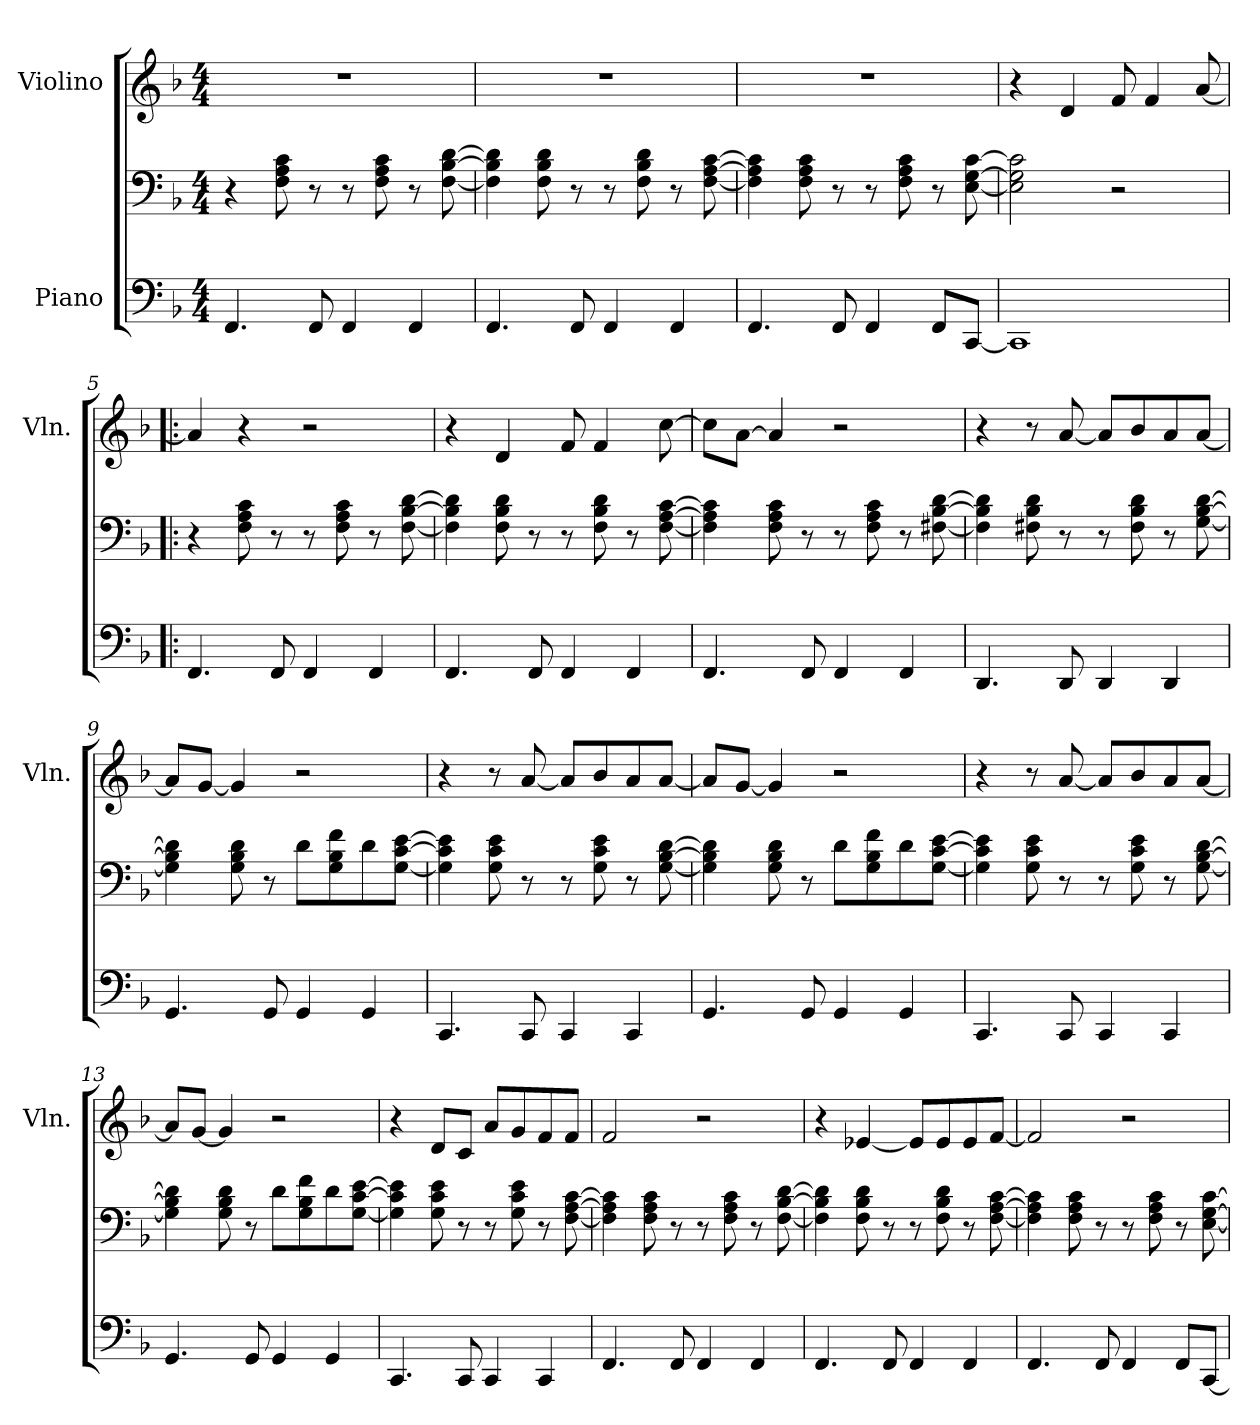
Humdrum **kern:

**kern	**kern	**kern
*part2	*part2	*part1
*staff3	*staff2	*staff1
*I"Piano	*	*I"Violino
*	*	*I'Vln.
*clefF4	*clefF4	*clefG2
*k[b-]	*k[b-]	*k[b-]
*M4/4	*M4/4	*M4/4
=1	=1	=1
4.FF/	4r	1r
.	8F\ 8A\ 8c\	.
8FF/	8r	.
4FF/	8r	.
.	8F\ 8A\ 8c\	.
4FF/	8r	.
.	[8F\ [8B-\ [8d\	.
=2	=2	=2
4.FF/	4F\] 4B-\] 4d\]	1r
.	8F\ 8B-\ 8d\	.
8FF/	8r	.
4FF/	8r	.
.	8F\ 8B-\ 8d\	.
4FF/	8r	.
.	[8F\ [8A\ [8c\	.
=3	=3	=3
4.FF/	4F\] 4A\] 4c\]	1r
.	8F\ 8A\ 8c\	.
8FF/	8r	.
4FF/	8r	.
.	8F\ 8A\ 8c\	.
8FF/L	8r	.
[8CC/J	[8E\ [8G\ [8c\	.
=4	=4	=4
1CC]	2E\] 2G\] 2c\]	4r
.	.	4d/
.	2r	8f/
.	.	4f/
.	.	[8a/
=5!|:	=5!|:	=5!|:
4.FF/	4r	4a/]
.	8F\ 8A\ 8c\	4r
8FF/	8r	.
4FF/	8r	2r
.	8F\ 8A\ 8c\	.
4FF/	8r	.
.	[8F\ [8B-\ [8d\	.
!!LO:LB:g=z
=6	=6	=6
4.FF/	4F\] 4B-\] 4d\]	4r
.	8F\ 8B-\ 8d\	4d/
8FF/	8r	.
4FF/	8r	8f/
.	8F\ 8B-\ 8d\	4f/
4FF/	8r	.
.	[8F\ [8A\ [8c\	[8cc\
=7	=7	=7
4.FF/	4F\] 4A\] 4c\]	8cc\L]
.	.	[8a\J
.	8F\ 8A\ 8c\	4a/]
8FF/	8r	.
4FF/	8r	2r
.	8F\ 8A\ 8c\	.
4FF/	8r	.
.	[8F#X\ [8B-\ [8d\	.
=8	=8	=8
4.DD/	4F#\] 4B-\] 4d\]	4r
.	8F#X\ 8B-\ 8d\	8r
8DD/	8r	[8a/
4DD/	8r	8a/L]
.	8F#\ 8B-\ 8d\	8b-/
4DD/	8r	8a/
.	[8G\ [8B-\ [8d\	[8a/J
=9	=9	=9
4.GG/	4G\] 4B-\] 4d\]	8a/L]
.	.	[8g/J
.	8G\ 8B-\ 8d\	4g/]
8GG/	8r	.
4GG/	8d\L	2r
.	8G\ 8B-\ 8f\	.
4GG/	8d\	.
.	[8G\ [8c\ [8e\J	.
=10	=10	=10
4.CC/	4G\] 4c\] 4e\]	4r
.	8G\ 8c\ 8e\	8r
8CC/	8r	[8a/
4CC/	8r	8a/L]
.	8G\ 8c\ 8e\	8b-/
4CC/	8r	8a/
.	[8G\ [8B-\ [8d\	[8a/J
!!LO:LB:g=z
=11	=11	=11
4.GG/	4G\] 4B-\] 4d\]	8a/L]
.	.	[8g/J
.	8G\ 8B-\ 8d\	4g/]
8GG/	8r	.
4GG/	8d\L	2r
.	8G\ 8B-\ 8f\	.
4GG/	8d\	.
.	[8G\ [8c\ [8e\J	.
=12	=12	=12
4.CC/	4G\] 4c\] 4e\]	4r
.	8G\ 8c\ 8e\	8r
8CC/	8r	[8a/
4CC/	8r	8a/L]
.	8G\ 8c\ 8e\	8b-/
4CC/	8r	8a/
.	[8G\ [8B-\ [8d\	[8a/J
=13	=13	=13
4.GG/	4G\] 4B-\] 4d\]	8a/L]
.	.	[8g/J
.	8G\ 8B-\ 8d\	4g/]
8GG/	8r	.
4GG/	8d\L	2r
.	8G\ 8B-\ 8f\	.
4GG/	8d\	.
.	[8G\ [8c\ [8e\J	.
=14	=14	=14
4.CC/	4G\] 4c\] 4e\]	4r
.	8G\ 8c\ 8e\	8d/L
8CC/	8r	8c/J
4CC/	8r	8a/L
.	8G\ 8c\ 8e\	8g/
4CC/	8r	8f/
.	[8F\ [8A\ [8c\	8f/J
=15	=15	=15
4.FF/	4F\] 4A\] 4c\]	2f/
.	8F\ 8A\ 8c\	.
8FF/	8r	.
4FF/	8r	2r
.	8F\ 8A\ 8c\	.
4FF/	8r	.
.	[8F\ [8B-\ [8d\	.
!!LO:LB:g=z
=16	=16	=16
4.FF/	4F\] 4B-\] 4d\]	4r
.	8F\ 8B-\ 8d\	[4e-X/
8FF/	8r	.
4FF/	8r	8e-/L]
.	8F\ 8B-\ 8d\	8e-/
4FF/	8r	8e-/
.	[8F\ [8A\ [8c\	[8f/J
=17	=17	=17
4.FF/	4F\] 4A\] 4c\]	2f/]
.	8F\ 8A\ 8c\	.
8FF/	8r	.
4FF/	8r	2r
.	8F\ 8A\ 8c\	.
8FF/L	8r	.
[8CC/J	[8E\ [8G\ [8c\	.
=	=	=
*-	*-	*-
